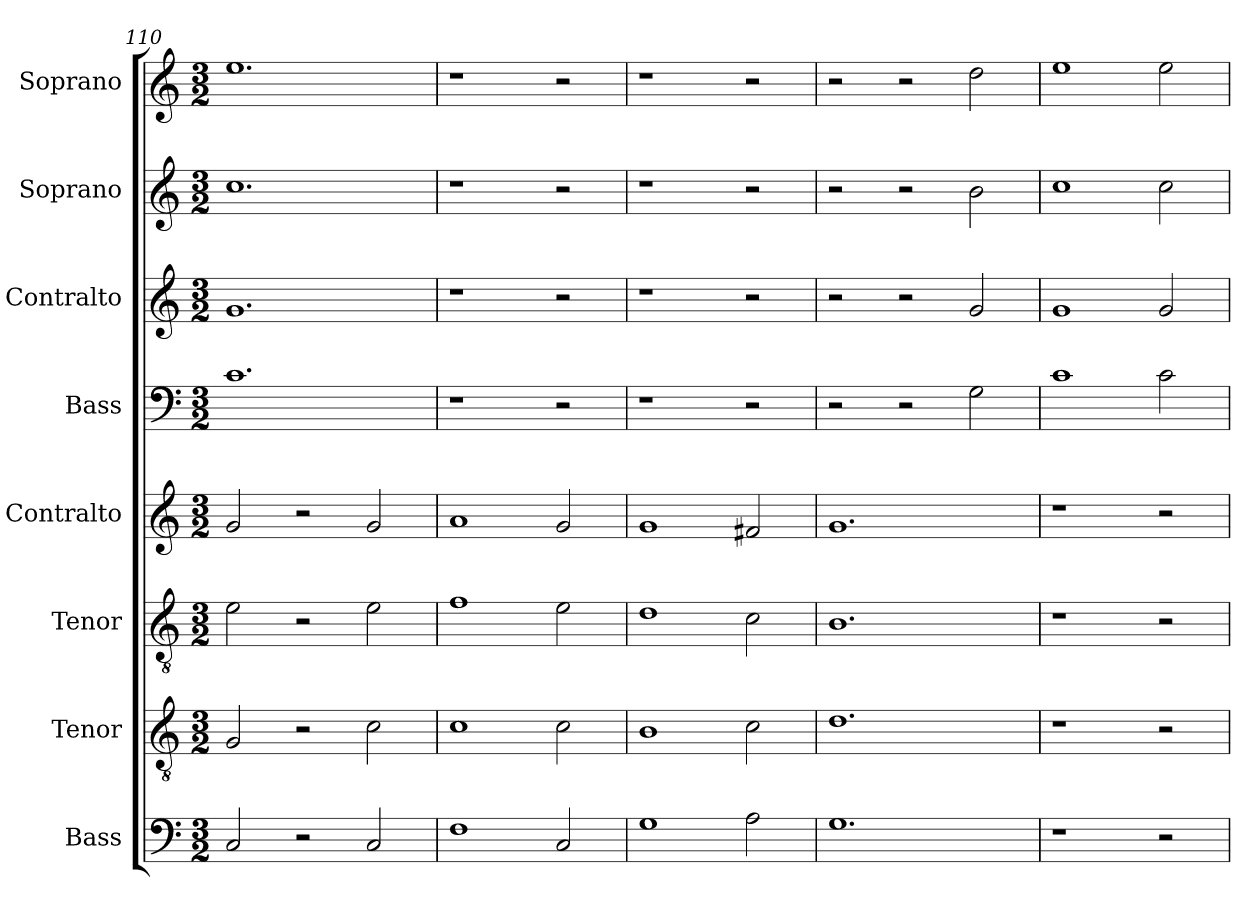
**kern	**kern	**kern	**kern	**kern	**kern	**kern	**kern
*part8	*part7	*part6	*part5	*part4	*part3	*part2	*part1
*staff8	*staff7	*staff6	*staff5	*staff4	*staff3	*staff2	*staff1
*I"Bass	*I"Tenor	*I"Tenor	*I"Contralto	*I"Bass	*I"Contralto	*I"Soprano	*I"Soprano
*I'B	*I'T	*I'T	*I'A	*I'B	*I'A	*I'S	*I'S
*clefF4	*clefGv2	*clefGv2	*clefG2	*clefF4	*clefG2	*clefG2	*clefG2
*k[]	*k[]	*k[]	*k[]	*k[]	*k[]	*k[]	*k[]
*G:mix	*G:mix	*G:mix	*G:mix	*G:mix	*G:mix	*G:mix	*G:mix
*M3/2	*M3/2	*M3/2	*M3/2	*M3/2	*M3/2	*M3/2	*M3/2
=110	=110	=110	=110	=110	=110	=110	=110
2C	2G	2e	2g	1.c	1.g	1.cc	1.ee
2r	2r	2r	2r	.	.	.	.
2C	2c	2e	2g	.	.	.	.
=111	=111	=111	=111	=111	=111	=111	=111
1F	1c	1f	1a	1r	1r	1r	1r
2C	2c	2e	2g	2r	2r	2r	2r
=112	=112	=112	=112	=112	=112	=112	=112
1G	1B	1d	1g	1r	1r	1r	1r
2A	2c	2c	2f#X	2r	2r	2r	2r
=113	=113	=113	=113	=113	=113	=113	=113
1.G	1.d	1.B	1.g	2r	2r	2r	2r
.	.	.	.	2r	2r	2r	2r
.	.	.	.	2G	2g	2b	2dd
=114	=114	=114	=114	=114	=114	=114	=114
1r	1r	1r	1r	1c	1g	1cc	1ee
2r	2r	2r	2r	2c	2g	2cc	2ee
=	=	=	=	=	=	=	=
*-	*-	*-	*-	*-	*-	*-	*-
